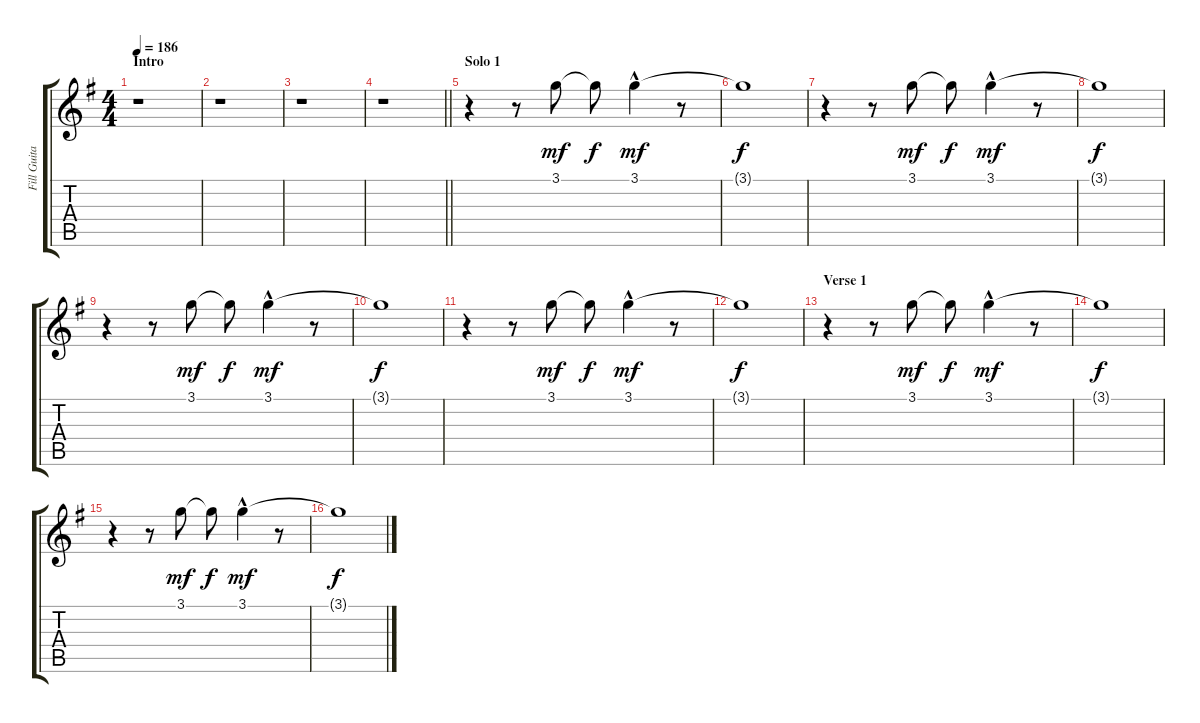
\track ("Fill Guitar" "Fill Guita") {instrument acousticguitarsteel}
\staff {score tabs}
\tuning (E4 B3 G3 D3 A2 E2) {hide}
\ts (4 4)
\section ("" "Intro")
\tempo 186
\clef g2
\ks g
r.1{dy mf instrument acousticguitarsteel} |
r.1 |
r.1 |
\barLineRight lightlight
r.1 |
\section ("" "Solo 1")
r.4 r.8 3.1.8 3.1{t}.8{dy f} 3.1{hac}.4{dy mf} r.8 |
3.1{t}.1{dy f} |
r.4 r.8 3.1.8{dy mf} 3.1{t}.8{dy f} 3.1{hac}.4{dy mf} r.8 |
3.1{t}.1{dy f} |
r.4 r.8 3.1.8{dy mf} 3.1{t}.8{dy f} 3.1{hac}.4{dy mf} r.8 |
3.1{t}.1{dy f} |
r.4 r.8 3.1.8{dy mf} 3.1{t}.8{dy f} 3.1{hac}.4{dy mf} r.8 |
3.1{t}.1{dy f} |
\section ("" "Verse 1")
r.4 r.8 3.1.8{dy mf} 3.1{t}.8{dy f} 3.1{hac}.4{dy mf} r.8 |
3.1{t}.1{dy f} |
r.4 r.8 3.1.8{dy mf} 3.1{t}.8{dy f} 3.1{hac}.4{dy mf} r.8 |
3.1{t}.1{dy f}
